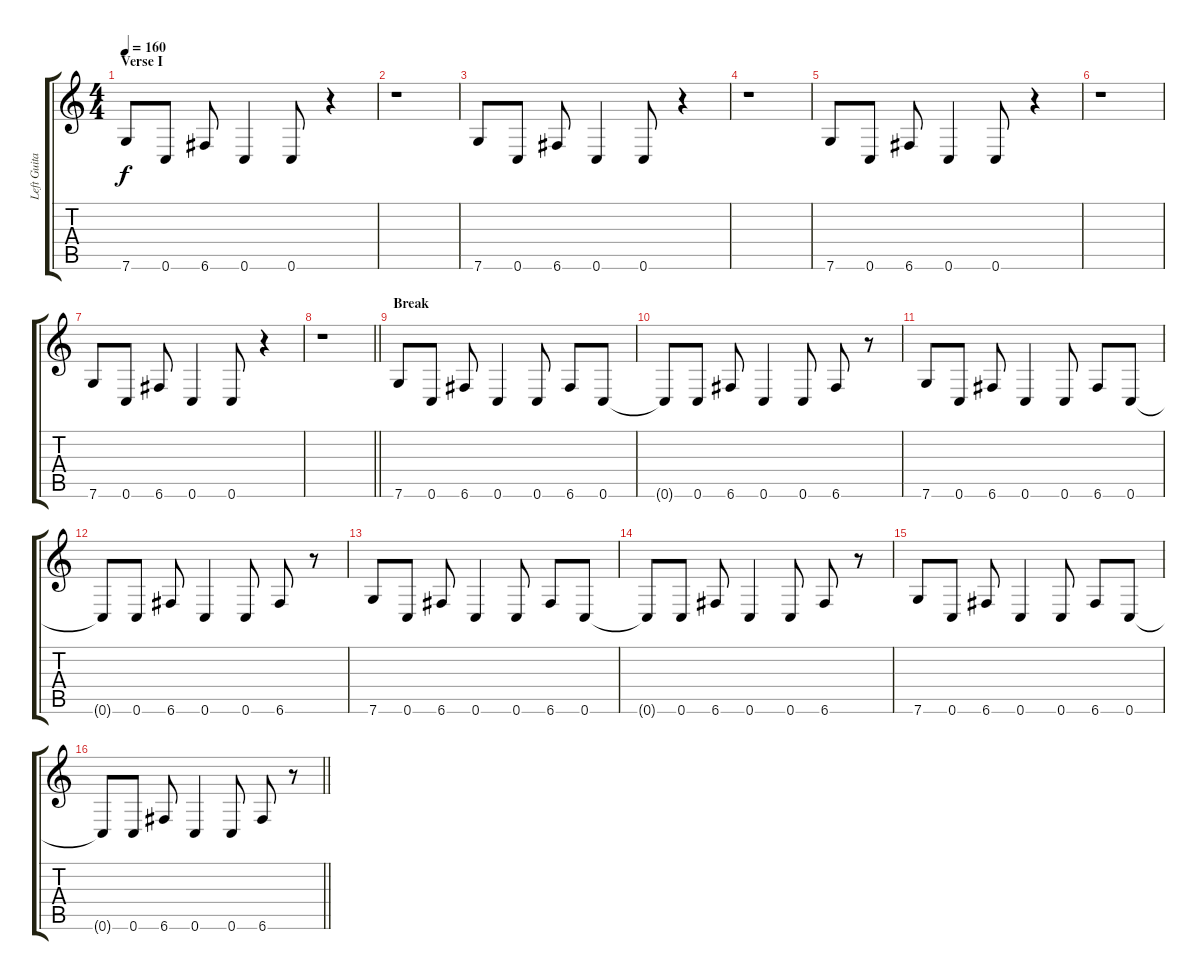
\track ("Left Guitar" "Left Guita") {instrument distortionguitar}
\staff {score tabs}
\tuning (C4 G3 Eb3 Bb2 F2 C2) {hide}
\ts (4 4)
\section ("" "Verse I")
\tempo 160
\clef g2
\ks c
7.6.8{dy f} 0.6.8 6.6.8 0.6.4 0.6.8 r.4 |
r.1 |
7.6.8 0.6.8 6.6.8 0.6.4 0.6.8 r.4 |
r.1 |
7.6.8 0.6.8 6.6.8 0.6.4 0.6.8 r.4 |
r.1 |
7.6.8 0.6.8 6.6.8 0.6.4 0.6.8 r.4 |
\barLineRight lightlight
r.1 |
\section ("" "Break")
7.6.8 0.6.8 6.6.8 0.6.4 0.6.8 6.6.8 0.6.8 |
0.6{t}.8 0.6.8 6.6.8 0.6.4 0.6.8 6.6.8 r.8 |
7.6.8 0.6.8 6.6.8 0.6.4 0.6.8 6.6.8 0.6.8 |
0.6{t}.8 0.6.8 6.6.8 0.6.4 0.6.8 6.6.8 r.8 |
7.6.8 0.6.8 6.6.8 0.6.4 0.6.8 6.6.8 0.6.8 |
0.6{t}.8 0.6.8 6.6.8 0.6.4 0.6.8 6.6.8 r.8 |
7.6.8 0.6.8 6.6.8 0.6.4 0.6.8 6.6.8 0.6.8 |
\barLineRight lightlight
0.6{t}.8 0.6.8 6.6.8 0.6.4 0.6.8 6.6.8 r.8
